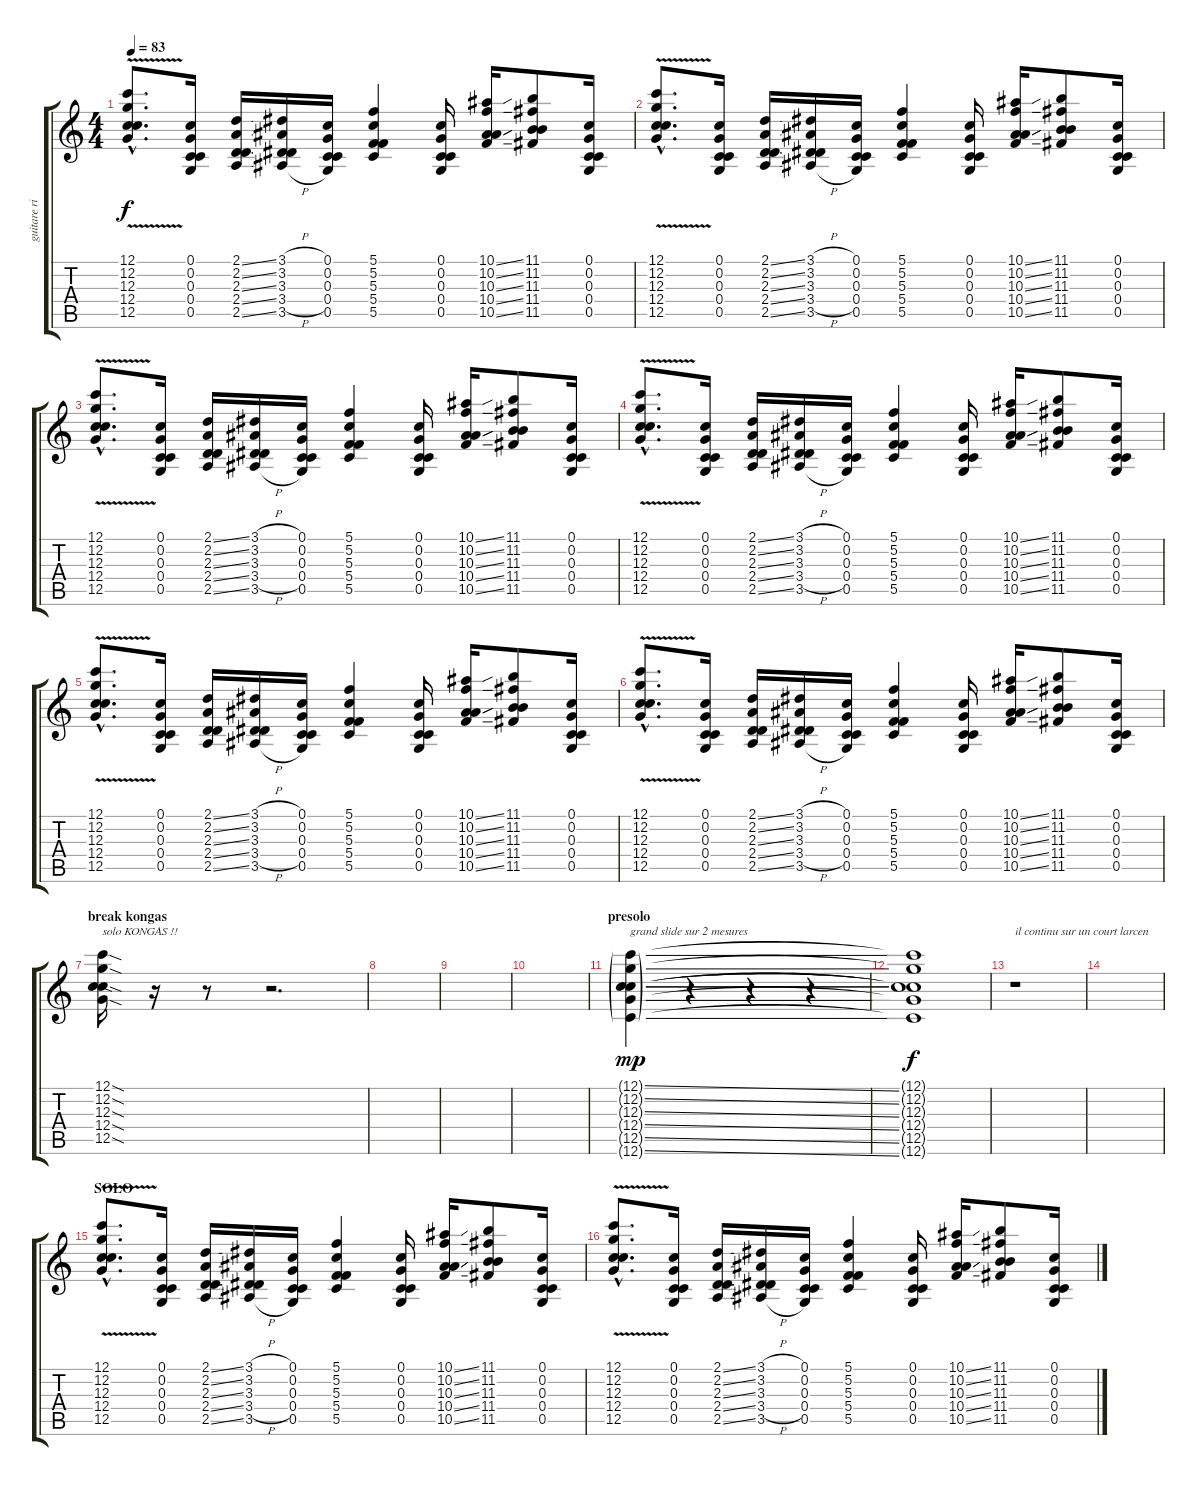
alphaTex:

\track ("guitare riff" "guitare ri") {instrument distortionguitar}
\staff {score tabs}
\tuning (C4 G3 C3 C3 G2 C2) {hide}
\ts (4 4)
\tempo 83
\clef g2
\ks c
(12.1{v hac} 12.2{v hac} 12.3{v hac} 12.4{v hac} 12.5{v hac}).8{d dy f} (0.1 0.2 0.3 0.4 0.5).16 (2.1{ss} 2.2{ss} 2.3{ss} 2.4{ss} 2.5{ss}).16 (3.1{h} 3.2{h} 3.3{h} 3.4{h} 3.5{h}).16 (0.1 0.2 0.3 0.4 0.5).16 (5.1 5.2 5.3 5.4 5.5).4 (0.1 0.2 0.3 0.4 0.5).16 (10.1{ss} 10.2{ss} 10.3{ss} 10.4{ss} 10.5{ss}).16 (11.1 11.2 11.3 11.4 11.5).8 (0.1 0.2 0.3 0.4 0.5).16 |
(12.1{v hac} 12.2{v hac} 12.3{v hac} 12.4{v hac} 12.5{v hac}).8{d} (0.1 0.2 0.3 0.4 0.5).16 (2.1{ss} 2.2{ss} 2.3{ss} 2.4{ss} 2.5{ss}).16 (3.1{h} 3.2{h} 3.3{h} 3.4{h} 3.5{h}).16 (0.1 0.2 0.3 0.4 0.5).16 (5.1 5.2 5.3 5.4 5.5).4 (0.1 0.2 0.3 0.4 0.5).16 (10.1{ss} 10.2{ss} 10.3{ss} 10.4{ss} 10.5{ss}).16 (11.1 11.2 11.3 11.4 11.5).8 (0.1 0.2 0.3 0.4 0.5).16 |
(12.1{v hac} 12.2{v hac} 12.3{v hac} 12.4{v hac} 12.5{v hac}).8{d} (0.1 0.2 0.3 0.4 0.5).16 (2.1{ss} 2.2{ss} 2.3{ss} 2.4{ss} 2.5{ss}).16 (3.1{h} 3.2{h} 3.3{h} 3.4{h} 3.5{h}).16 (0.1 0.2 0.3 0.4 0.5).16 (5.1 5.2 5.3 5.4 5.5).4 (0.1 0.2 0.3 0.4 0.5).16 (10.1{ss} 10.2{ss} 10.3{ss} 10.4{ss} 10.5{ss}).16 (11.1 11.2 11.3 11.4 11.5).8 (0.1 0.2 0.3 0.4 0.5).16 |
(12.1{v hac} 12.2{v hac} 12.3{v hac} 12.4{v hac} 12.5{v hac}).8{d} (0.1 0.2 0.3 0.4 0.5).16 (2.1{ss} 2.2{ss} 2.3{ss} 2.4{ss} 2.5{ss}).16 (3.1{h} 3.2{h} 3.3{h} 3.4{h} 3.5{h}).16 (0.1 0.2 0.3 0.4 0.5).16 (5.1 5.2 5.3 5.4 5.5).4 (0.1 0.2 0.3 0.4 0.5).16 (10.1{ss} 10.2{ss} 10.3{ss} 10.4{ss} 10.5{ss}).16 (11.1 11.2 11.3 11.4 11.5).8 (0.1 0.2 0.3 0.4 0.5).16 |
(12.1{v hac} 12.2{v hac} 12.3{v hac} 12.4{v hac} 12.5{v hac}).8{d} (0.1 0.2 0.3 0.4 0.5).16 (2.1{ss} 2.2{ss} 2.3{ss} 2.4{ss} 2.5{ss}).16 (3.1{h} 3.2{h} 3.3{h} 3.4{h} 3.5{h}).16 (0.1 0.2 0.3 0.4 0.5).16 (5.1 5.2 5.3 5.4 5.5).4 (0.1 0.2 0.3 0.4 0.5).16 (10.1{ss} 10.2{ss} 10.3{ss} 10.4{ss} 10.5{ss}).16 (11.1 11.2 11.3 11.4 11.5).8 (0.1 0.2 0.3 0.4 0.5).16 |
(12.1{v hac} 12.2{v hac} 12.3{v hac} 12.4{v hac} 12.5{v hac}).8{d} (0.1 0.2 0.3 0.4 0.5).16 (2.1{ss} 2.2{ss} 2.3{ss} 2.4{ss} 2.5{ss}).16 (3.1{h} 3.2{h} 3.3{h} 3.4{h} 3.5{h}).16 (0.1 0.2 0.3 0.4 0.5).16 (5.1 5.2 5.3 5.4 5.5).4 (0.1 0.2 0.3 0.4 0.5).16 (10.1{ss} 10.2{ss} 10.3{ss} 10.4{ss} 10.5{ss}).16 (11.1 11.2 11.3 11.4 11.5).8 (0.1 0.2 0.3 0.4 0.5).16 |
\section ("" "break kongas")
(12.1{sod} 12.2{sod} 12.3{sod} 12.4{sod} 12.5{sod}).16{txt "solo KONGAS !!"} r.16 r.8 r.2{d} |
|
|
|
\section ("" "presolo")
(12.1{ss g} 12.2{ss g} 12.3{ss g} 12.4{ss g} 12.5{ss g} 12.6{ss g}).4{txt "grand slide sur 2 mesures" dy mp} r.4 r.4 r.4 |
(12.1{t} 12.2{t} 12.3{t} 12.4{t} 12.5{t} 12.6{t}).1{dy f} |
r.1{txt "il continu sur un court larcen"} |
|
\section ("" "SOLO")
(12.1{v hac} 12.2{v hac} 12.3{v hac} 12.4{v hac} 12.5{v hac}).8{d} (0.1 0.2 0.3 0.4 0.5).16 (2.1{ss} 2.2{ss} 2.3{ss} 2.4{ss} 2.5{ss}).16 (3.1{h} 3.2{h} 3.3{h} 3.4{h} 3.5{h}).16 (0.1 0.2 0.3 0.4 0.5).16 (5.1 5.2 5.3 5.4 5.5).4 (0.1 0.2 0.3 0.4 0.5).16 (10.1{ss} 10.2{ss} 10.3{ss} 10.4{ss} 10.5{ss}).16 (11.1 11.2 11.3 11.4 11.5).8 (0.1 0.2 0.3 0.4 0.5).16 |
(12.1{v hac} 12.2{v hac} 12.3{v hac} 12.4{v hac} 12.5{v hac}).8{d} (0.1 0.2 0.3 0.4 0.5).16 (2.1{ss} 2.2{ss} 2.3{ss} 2.4{ss} 2.5{ss}).16 (3.1{h} 3.2{h} 3.3{h} 3.4{h} 3.5{h}).16 (0.1 0.2 0.3 0.4 0.5).16 (5.1 5.2 5.3 5.4 5.5).4 (0.1 0.2 0.3 0.4 0.5).16 (10.1{ss} 10.2{ss} 10.3{ss} 10.4{ss} 10.5{ss}).16 (11.1 11.2 11.3 11.4 11.5).8 (0.1 0.2 0.3 0.4 0.5).16
